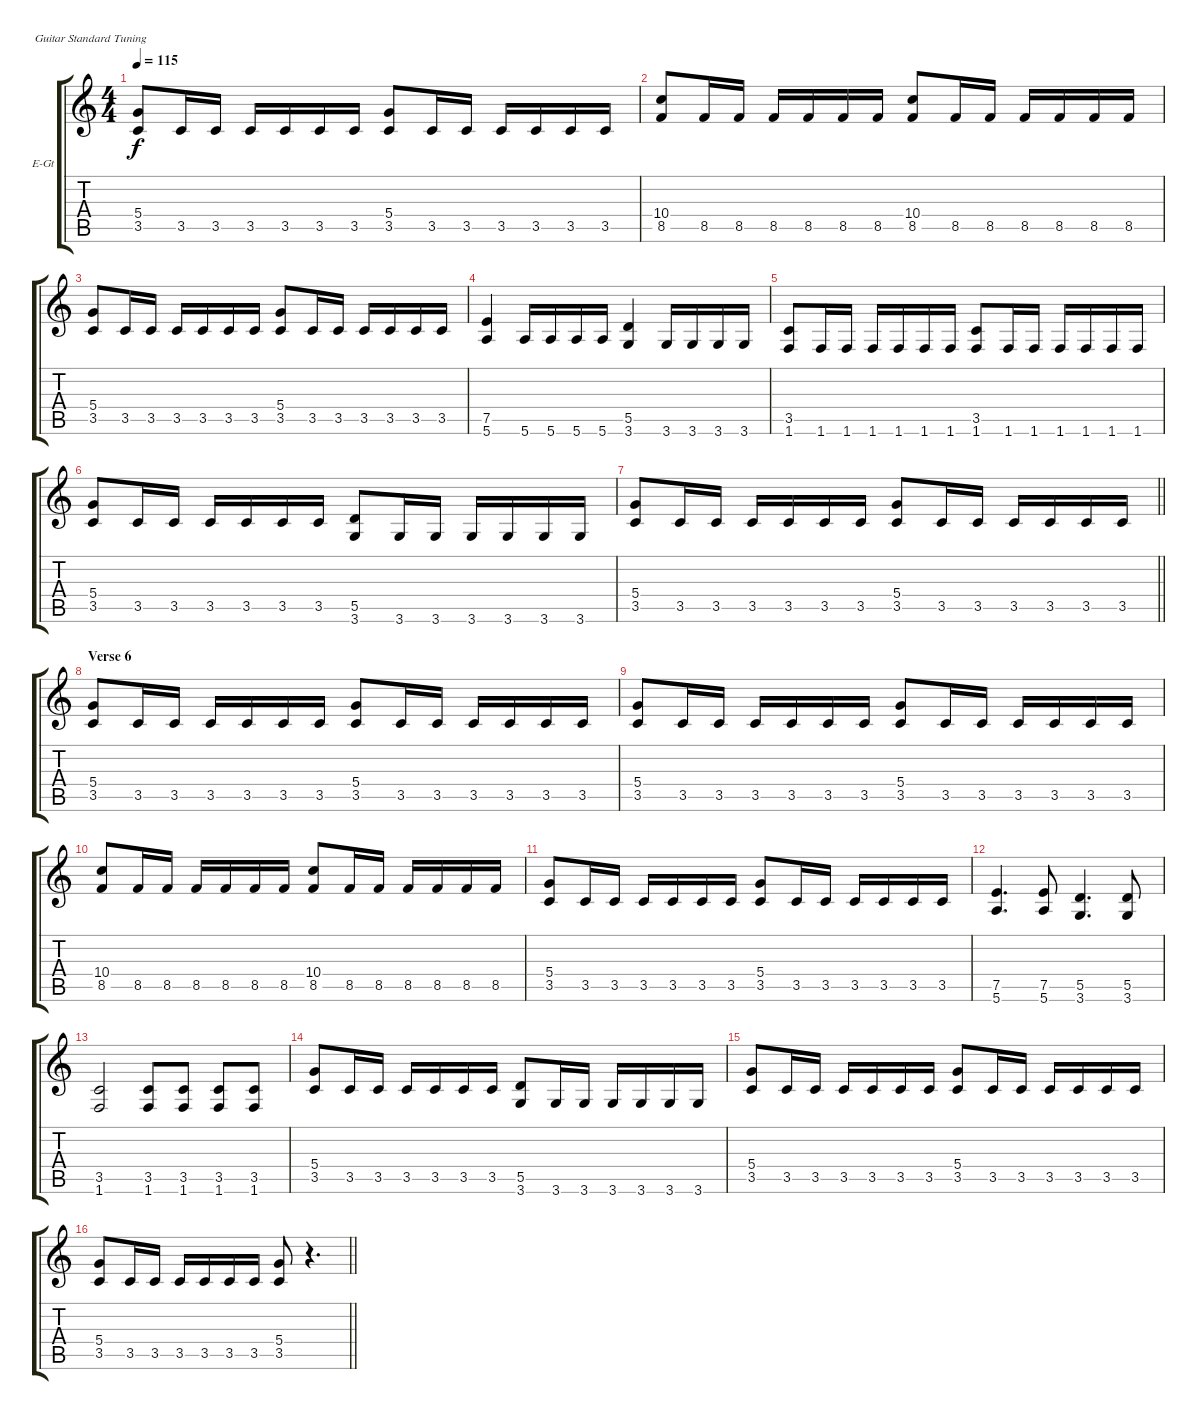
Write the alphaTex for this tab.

\bracketExtendMode groupsimilarinstruments
\firstSystemTrackNameOrientation horizontal
\otherSystemsTrackNameOrientation horizontal
\track ("Guitar" "E-Gt") {instrument overdrivenguitar}
\staff {score tabs}
\tuning (E4 B3 G3 D3 A2 E2)
\ts (4 4)
\tempo 115
\clef g2
\ks c
(5.4 3.5).8{dy f} 3.5.16 3.5.16 3.5.16 3.5.16 3.5.16 3.5.16 (5.4 3.5).8 3.5.16 3.5.16 3.5.16 3.5.16 3.5.16 3.5.16 |
(10.4 8.5).8 8.5.16 8.5.16 8.5.16 8.5.16 8.5.16 8.5.16 (10.4 8.5).8 8.5.16 8.5.16 8.5.16 8.5.16 8.5.16 8.5.16 |
(5.4 3.5).8 3.5.16 3.5.16 3.5.16 3.5.16 3.5.16 3.5.16 (5.4 3.5).8 3.5.16 3.5.16 3.5.16 3.5.16 3.5.16 3.5.16 |
(7.5 5.6).4 5.6.16 5.6.16 5.6.16 5.6.16 (5.5 3.6).4 3.6.16 3.6.16 3.6.16 3.6.16 |
(3.5 1.6).8 1.6.16 1.6.16 1.6.16 1.6.16 1.6.16 1.6.16 (3.5 1.6).8 1.6.16 1.6.16 1.6.16 1.6.16 1.6.16 1.6.16 |
(5.4 3.5).8 3.5.16 3.5.16 3.5.16 3.5.16 3.5.16 3.5.16 (5.5 3.6).8 3.6.16 3.6.16 3.6.16 3.6.16 3.6.16 3.6.16 |
\barLineRight lightlight
(5.4 3.5).8 3.5.16 3.5.16 3.5.16 3.5.16 3.5.16 3.5.16 (5.4 3.5).8 3.5.16 3.5.16 3.5.16 3.5.16 3.5.16 3.5.16 |
\section ("" "Verse 6")
(5.4 3.5).8 3.5.16 3.5.16 3.5.16 3.5.16 3.5.16 3.5.16 (5.4 3.5).8 3.5.16 3.5.16 3.5.16 3.5.16 3.5.16 3.5.16 |
(5.4 3.5).8 3.5.16 3.5.16 3.5.16 3.5.16 3.5.16 3.5.16 (5.4 3.5).8 3.5.16 3.5.16 3.5.16 3.5.16 3.5.16 3.5.16 |
(10.4 8.5).8 8.5.16 8.5.16 8.5.16 8.5.16 8.5.16 8.5.16 (10.4 8.5).8 8.5.16 8.5.16 8.5.16 8.5.16 8.5.16 8.5.16 |
(5.4 3.5).8 3.5.16 3.5.16 3.5.16 3.5.16 3.5.16 3.5.16 (5.4 3.5).8 3.5.16 3.5.16 3.5.16 3.5.16 3.5.16 3.5.16 |
(7.5 5.6).4{d} (7.5 5.6).8 (5.5 3.6).4{d} (5.5 3.6).8 |
(3.5 1.6).2 (3.5 1.6).8 (3.5 1.6).8 (3.5 1.6).8 (3.5 1.6).8 |
(5.4 3.5).8 3.5.16 3.5.16 3.5.16 3.5.16 3.5.16 3.5.16 (5.5 3.6).8 3.6.16 3.6.16 3.6.16 3.6.16 3.6.16 3.6.16 |
(5.4 3.5).8 3.5.16 3.5.16 3.5.16 3.5.16 3.5.16 3.5.16 (5.4 3.5).8 3.5.16 3.5.16 3.5.16 3.5.16 3.5.16 3.5.16 |
\barLineRight lightlight
(5.4 3.5).8 3.5.16 3.5.16 3.5.16 3.5.16 3.5.16 3.5.16 (5.4 3.5).8 r.4{d}
